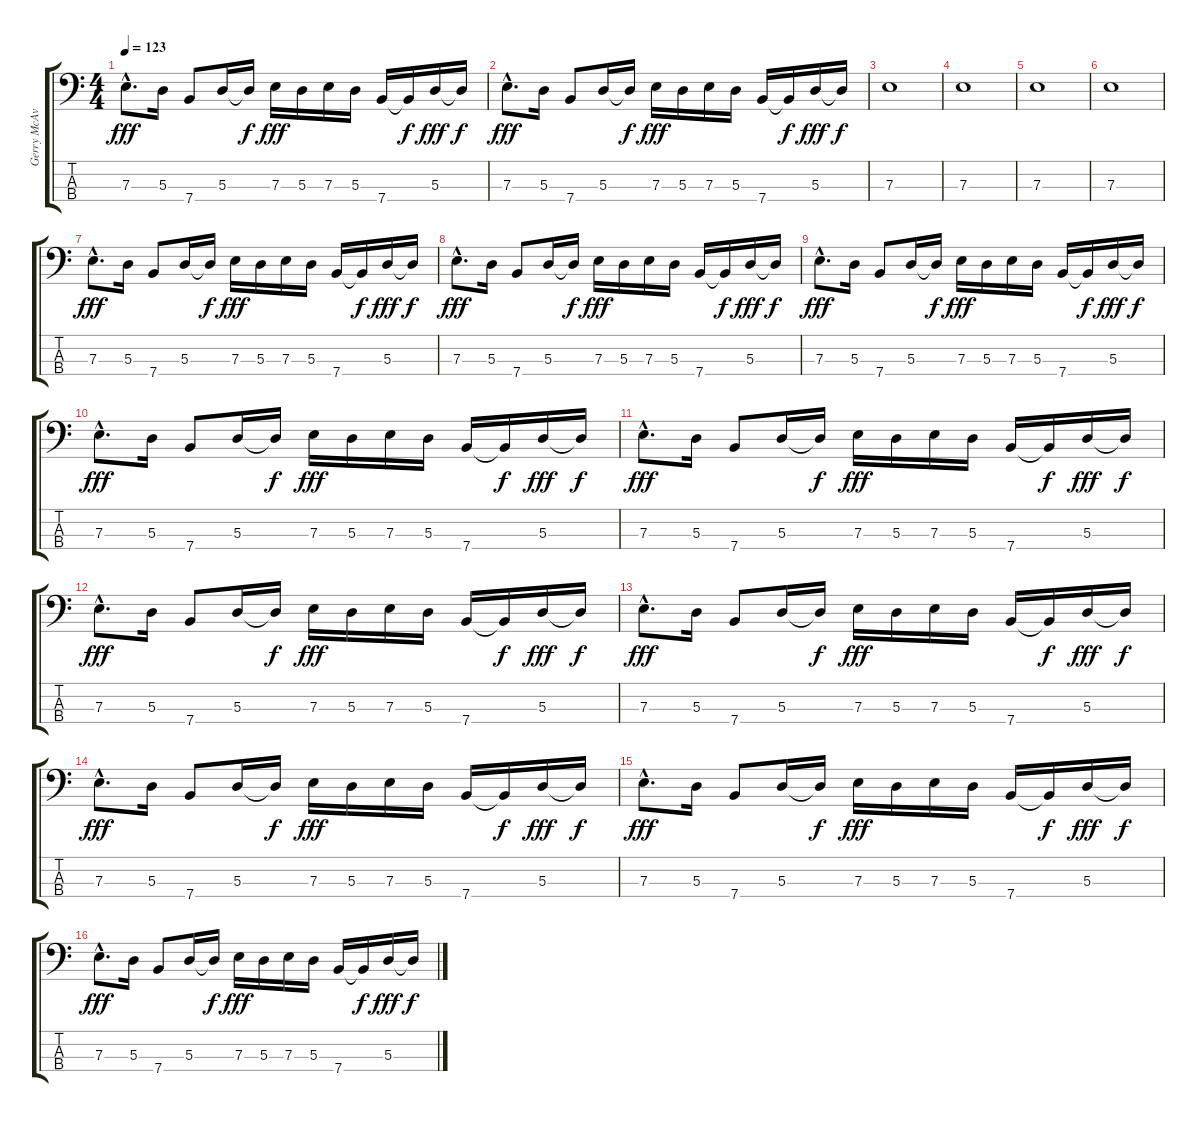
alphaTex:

\track ("Gerry McAvoy" "Gerry McAv") {instrument electricbasspick}
\staff {score tabs}
\tuning (G2 D2 A1 E1) {hide}
\ts (4 4)
\tempo 123
\clef f4
\ks c
7.3{hac}.8{d dy fff} 5.3.16 7.4.8 5.3.16 5.3{t}.16{dy f} 7.3.16{dy fff} 5.3.16 7.3.16 5.3.16 7.4.16 7.4{t}.16{dy f} 5.3.16{dy fff} 5.3{t}.16{dy f} |
7.3{hac}.8{d dy fff} 5.3.16 7.4.8 5.3.16 5.3{t}.16{dy f} 7.3.16{dy fff} 5.3.16 7.3.16 5.3.16 7.4.16 7.4{t}.16{dy f} 5.3.16{dy fff} 5.3{t}.16{dy f} |
7.3.1 |
7.3.1 |
7.3.1 |
7.3.1 |
7.3{hac}.8{d dy fff} 5.3.16 7.4.8 5.3.16 5.3{t}.16{dy f} 7.3.16{dy fff} 5.3.16 7.3.16 5.3.16 7.4.16 7.4{t}.16{dy f} 5.3.16{dy fff} 5.3{t}.16{dy f} |
7.3{hac}.8{d dy fff} 5.3.16 7.4.8 5.3.16 5.3{t}.16{dy f} 7.3.16{dy fff} 5.3.16 7.3.16 5.3.16 7.4.16 7.4{t}.16{dy f} 5.3.16{dy fff} 5.3{t}.16{dy f} |
7.3{hac}.8{d dy fff} 5.3.16 7.4.8 5.3.16 5.3{t}.16{dy f} 7.3.16{dy fff} 5.3.16 7.3.16 5.3.16 7.4.16 7.4{t}.16{dy f} 5.3.16{dy fff} 5.3{t}.16{dy f} |
7.3{hac}.8{d dy fff} 5.3.16 7.4.8 5.3.16 5.3{t}.16{dy f} 7.3.16{dy fff} 5.3.16 7.3.16 5.3.16 7.4.16 7.4{t}.16{dy f} 5.3.16{dy fff} 5.3{t}.16{dy f} |
7.3{hac}.8{d dy fff} 5.3.16 7.4.8 5.3.16 5.3{t}.16{dy f} 7.3.16{dy fff} 5.3.16 7.3.16 5.3.16 7.4.16 7.4{t}.16{dy f} 5.3.16{dy fff} 5.3{t}.16{dy f} |
7.3{hac}.8{d dy fff} 5.3.16 7.4.8 5.3.16 5.3{t}.16{dy f} 7.3.16{dy fff} 5.3.16 7.3.16 5.3.16 7.4.16 7.4{t}.16{dy f} 5.3.16{dy fff} 5.3{t}.16{dy f} |
7.3{hac}.8{d dy fff} 5.3.16 7.4.8 5.3.16 5.3{t}.16{dy f} 7.3.16{dy fff} 5.3.16 7.3.16 5.3.16 7.4.16 7.4{t}.16{dy f} 5.3.16{dy fff} 5.3{t}.16{dy f} |
7.3{hac}.8{d dy fff} 5.3.16 7.4.8 5.3.16 5.3{t}.16{dy f} 7.3.16{dy fff} 5.3.16 7.3.16 5.3.16 7.4.16 7.4{t}.16{dy f} 5.3.16{dy fff} 5.3{t}.16{dy f} |
7.3{hac}.8{d dy fff} 5.3.16 7.4.8 5.3.16 5.3{t}.16{dy f} 7.3.16{dy fff} 5.3.16 7.3.16 5.3.16 7.4.16 7.4{t}.16{dy f} 5.3.16{dy fff} 5.3{t}.16{dy f} |
7.3{hac}.8{d dy fff} 5.3.16 7.4.8 5.3.16 5.3{t}.16{dy f} 7.3.16{dy fff} 5.3.16 7.3.16 5.3.16 7.4.16 7.4{t}.16{dy f} 5.3.16{dy fff} 5.3{t}.16{dy f}
